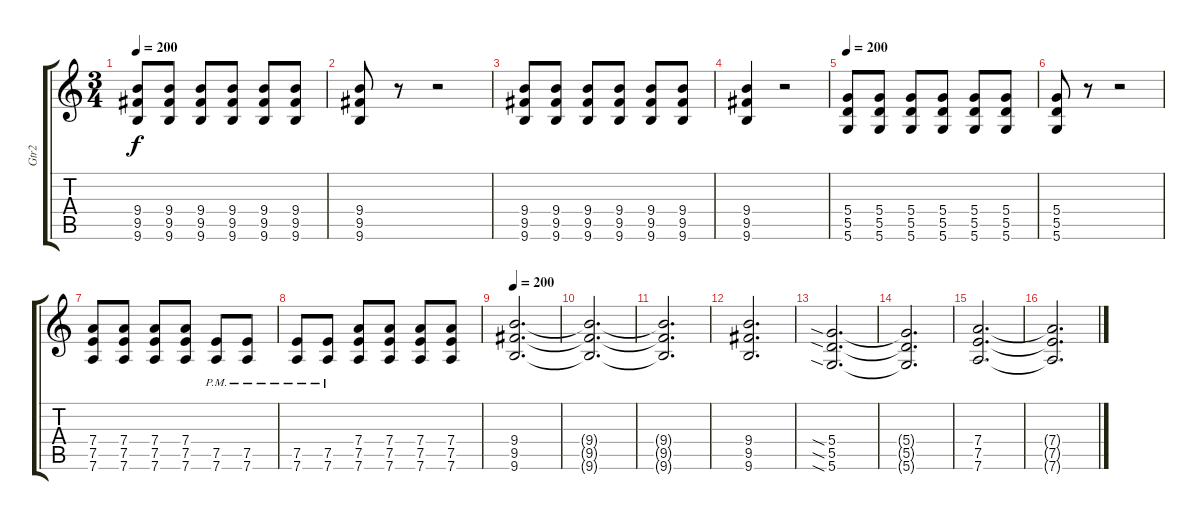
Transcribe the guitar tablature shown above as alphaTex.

\track ("Gtr2" "Gtr2") {instrument electricguitarjazz}
\staff {score tabs}
\tuning (E4 B3 G3 D3 A2 D2) {hide}
\ts (3 4)
\tempo 200
\clef g2
\ks c
(9.4 9.5 9.6).8{dy f} (9.4 9.5 9.6).8 (9.4 9.5 9.6).8 (9.4 9.5 9.6).8 (9.4 9.5 9.6).8 (9.4 9.5 9.6).8 |
(9.4 9.5 9.6).8 r.8 r.2 |
(9.4 9.5 9.6).8 (9.4 9.5 9.6).8 (9.4 9.5 9.6).8 (9.4 9.5 9.6).8 (9.4 9.5 9.6).8 (9.4 9.5 9.6).8 |
(9.4 9.5 9.6).4 r.2 |
\tempo 200
(5.4 5.5 5.6).8{instrument distortionguitar} (5.4 5.5 5.6).8 (5.4 5.5 5.6).8 (5.4 5.5 5.6).8 (5.4 5.5 5.6).8 (5.4 5.5 5.6).8 |
(5.4 5.5 5.6).8 r.8 r.2 |
(7.4 7.5 7.6).8 (7.4 7.5 7.6).8 (7.4 7.5 7.6).8 (7.4 7.5 7.6).8 (7.5{pm} 7.6{pm}).8 (7.5{pm} 7.6{pm}).8 |
(7.5{pm} 7.6{pm}).8 (7.5{pm} 7.6{pm}).8 (7.4 7.5 7.6).8 (7.4 7.5 7.6).8 (7.4 7.5 7.6).8 (7.4 7.5 7.6).8 |
\tempo 200
(9.4 9.5 9.6).2{d} |
(9.4{t} 9.5{t} 9.6{t}).2{d} |
(9.4{t} 9.5{t} 9.6{t}).2{d} |
(9.4 9.5 9.6).2{d} |
(5.4{sia} 5.5{sia} 5.6{sia}).2{d} |
(5.4{t} 5.5{t} 5.6{t}).2{d} |
(7.4 7.5 7.6).2{d} |
(7.4{t} 7.5{t} 7.6{t}).2{d}
